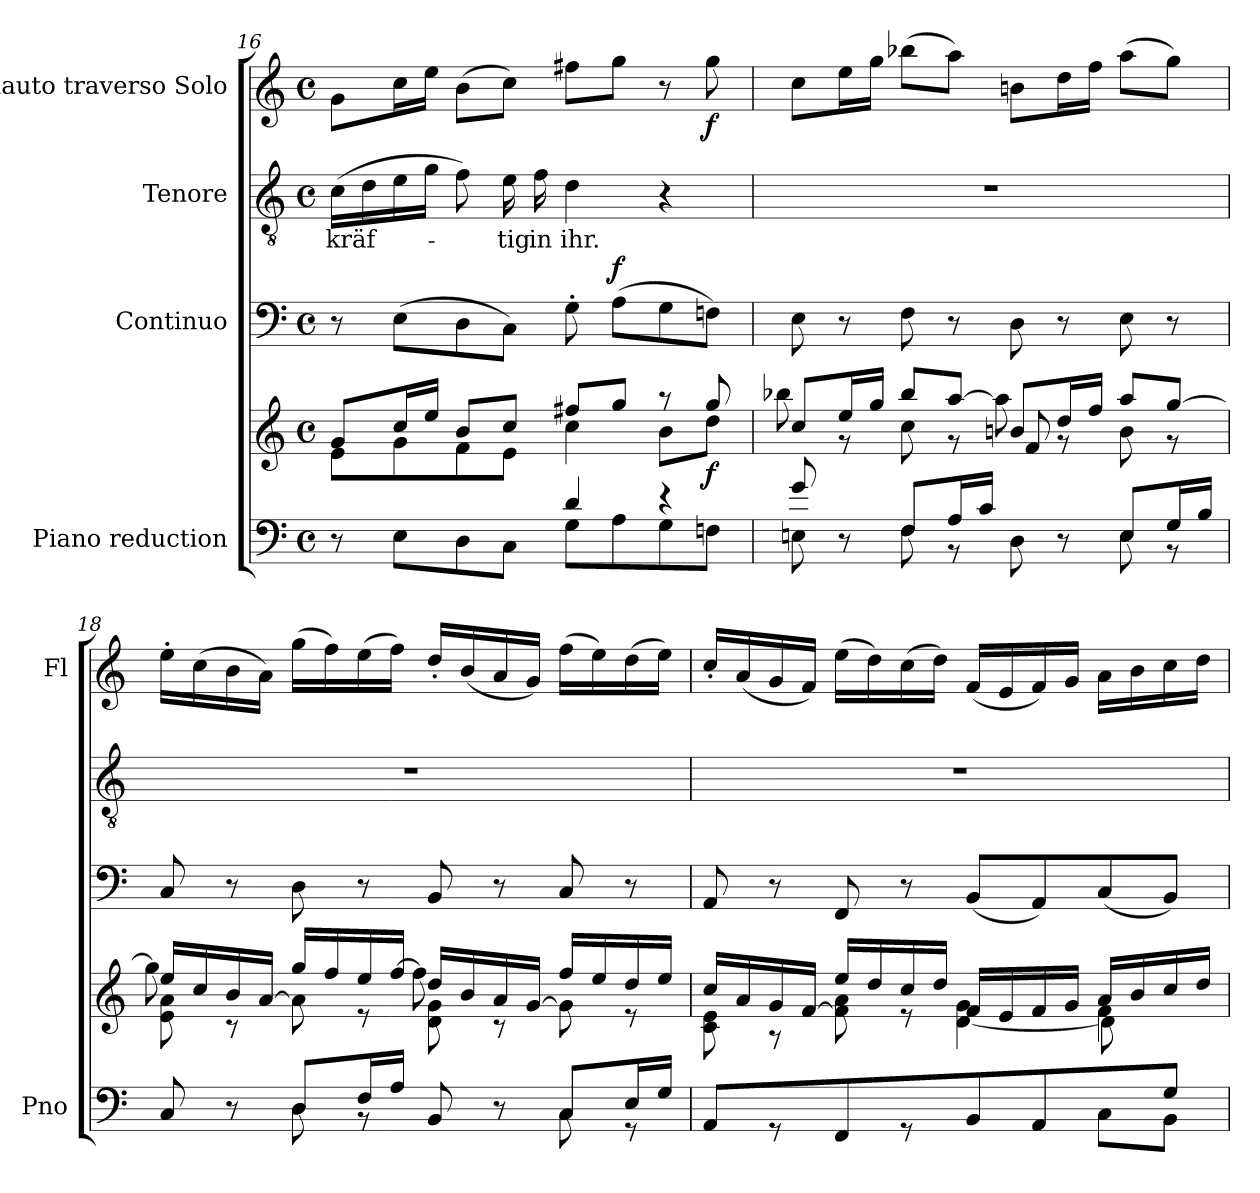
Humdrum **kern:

**kern	**kern	**dynam	**kern	**dynam	**kern	**text	**kern	**dynam
*part4	*part4	*part4	*part3	*part3	*part2	*part2	*part1	*part1
*staff5	*staff4	*staff4/5	*staff3	*staff3	*staff2	*staff2	*staff1	*staff1
*I"Piano reduction	*	*	*I"Continuo	*	*I"Tenore	*	*I"Flauto traverso Solo	*
*I'Pno	*	*	*	*	*	*	*I'Fl	*
*clefF4	*clefG2	*	*clefF4	*	*clefGv2	*	*clefG2	*
*k[]	*k[]	*	*k[]	*	*k[]	*	*k[]	*
*M4/4	*M4/4	*	*M4/4	*	*M4/4	*	*M4/4	*
*met(c)	*met(c)	*	*met(c)	*	*met(c)	*	*met(c)	*
=16	=16	=16	=16	=16	=16	=16	=16	=16
*^	*^	*	*	*	*	*	*	*
!	!	!	!	!	!	!	!	!LO:LY:b	!	!
8r	8ryy	8g/L	8e\L	.	8r	.	(16c\LL	kräf-	8g\L	.
.	.	.	.	.	.	.	16d\	.	.	.
8ryy	8E\L	16cc/L	8g\	.	(8E\L	.	16e\	.	16cc\L	.
.	.	16ee/JJ	.	.	.	.	16g\JJ	.	16ee\JJ	.
4ryy	8D\	8b/L	8f\	.	8D\	.	8f\)	.	(8b\L	.
!	!	!	!	!	!	!	!	!LO:LY:b	!	!
.	8C\J	8cc/J	8e\J	.	8C\J)	.	16e\	-tig	8cc\J)	.
!	!	!	!	!	!	!	!	!LO:LY:b	!	!
.	.	.	.	.	.	.	16f\	in	.	.
!	!	!	!	!	!	!	!	!LO:LY:b	!	!
4d/	8G\L	8ff#X/L	4cc\	.	8G'\	.	4d\	ihr.	8ff#X\L	.
!	!	!	!	!	!	!LO:DY:a	!	!	!	!
.	8A\	8gg/J	.	.	(8A\L	f	.	.	8gg\J	.
4r	8G\	8r	8b\L	.	8G\	.	4r	.	8r	.
!	!	!	!	!LO:DY:b	!	!	!	!	!	!LO:DY:b
.	8Fn\J	8gg/	8dd\J	f	8Fn\J)	.	.	.	8gg\	f
=17	=17	=17	=17	=17	=17	=17	=17	=17	=17	=17
*	*	*	*^	*	*	*	*	*	*	*
8g/	8En\	8cc/L	8bb-X\	2ryy	.	8E\	.	1r	.	8cc\L	.
8r	8ryy	16ee/L	8r	.	.	8r	.	.	.	16ee\L	.
.	.	16gg/JJ	.	.	.	.	.	.	.	16gg\JJ	.
8F/L	8F\	8bb-/L	8cc\	.	.	8F\	.	.	.	(8bb-X\L	.
16A/L	8r	[8aa/J	8r	.	.	8r	.	.	.	8aa\J)	.
16c/JJ	.	.	.	.	.	.	.	.	.	.	.
8ryy	8D\	8bn/L	8aa\]	8f/	.	8D\	.	.	.	8bn\L	.
8r	8ryy	16dd/L	8r	4.ryy	.	8r	.	.	.	16dd\L	.
.	.	16ff/JJ	.	.	.	.	.	.	.	16ff\JJ	.
8E/L	8E\	8aa/L	8b\	.	.	8E\	.	.	.	(8aa\L	.
16G/L	8r	[8gg/J	8r	.	.	8r	.	.	.	8gg\J)	.
16B/JJ	.	.	.	.	.	.	.	.	.	.	.
=18	=18	=18	=18	=18	=18	=18	=18	=18	=18	=18	=18
8C/	8ryy	16ee/LL	8e\ 8a\	8gg\]	.	8C/	.	1r	.	16ee'\LL	.
.	.	16cc/	.	.	.	.	.	.	.	(16cc\	.
8r	8ryy	16b/	8r	4.ryy	.	8r	.	.	.	16b\	.
.	.	[<16a/JJ	.	.	.	.	.	.	.	16a\JJ)	.
8D/L	8D\	16gg/LL	8a\]	.	.	8D\	.	.	.	(16gg\LL	.
.	.	16ff/	.	.	.	.	.	.	.	16ff\)	.
16F/L	8r	16ee/	8r	.	.	8r	.	.	.	(16ee\	.
16A/JJ	.	[16ff/JJ	.	.	.	.	.	.	.	16ff\JJ)	.
8BB/	8ryy	16dd/LL	8d\ 8g\	8ff\]	.	8BB/	.	.	.	16dd'/LL	.
.	.	16b/	.	.	.	.	.	.	.	(16b/	.
8r	8ryy	16a/	8r	4.ryy	.	8r	.	.	.	16a/	.
.	.	[<16g/JJ	.	.	.	.	.	.	.	16g/JJ)	.
8C/L	8C\	16ff/LL	8g\]	.	.	8C/	.	.	.	(16ff\LL	.
.	.	16ee/	.	.	.	.	.	.	.	16ee\)	.
16E/L	8r	16dd/	8r	.	.	8r	.	.	.	(16dd\	.
16G/JJ	.	16ee/JJ	.	.	.	.	.	.	.	16ee\JJ)	.
!!LO:LB:g=z
=19	=19	=19	=19	=19	=19	=19	=19	=19	=19	=19	=19
8AA/	8ryy	16cc/LL	8c\ 8e\	2.ryy	.	8AA/	.	1r	.	16cc'/LL	.
.	.	16a/	.	.	.	.	.	.	.	(16a/	.
8r	8ryy	16g/	8r	.	.	8r	.	.	.	16g/	.
.	.	[<16f/JJ	.	.	.	.	.	.	.	16f/JJ)	.
8FF/	8ryy	16ee/LL	8f\] 8a\	.	.	8FF/	.	.	.	(16ee\LL	.
.	.	16dd/	.	.	.	.	.	.	.	16dd\)	.
8r	8ryy	16cc/	8r	.	.	8r	.	.	.	(16cc\	.
.	.	16dd/JJ	.	.	.	.	.	.	.	16dd\JJ)	.
8BB/L	4ryy	16f/LL	[4d\ 4g\	.	.	(8BB/L	.	.	.	(16f/LL	.
.	.	16e/	.	.	.	.	.	.	.	16e/	.
8AA/J	.	16f/	.	.	.	8AA/)	.	.	.	16f/)	.
.	.	16g/JJ	.	.	.	.	.	.	.	16g/JJ	.
8ryy	8C\L	16a/LL	4f\	8d\L]	.	(8C/	.	.	.	16a\LL	.
.	.	16b/	.	.	.	.	.	.	.	16b\	.
8G/J	8BB\J	16cc/	.	8ryy	.	8BB/J)	.	.	.	16cc\	.
.	.	16dd/JJ	.	.	.	.	.	.	.	16dd\JJ	.
*v	*v	*	*	*	*	*	*	*	*	*	*
*	*v	*v	*v	*	*	*	*	*	*	*
=	=	=	=	=	=	=	=	=
*-	*-	*-	*-	*-	*-	*-	*-	*-
